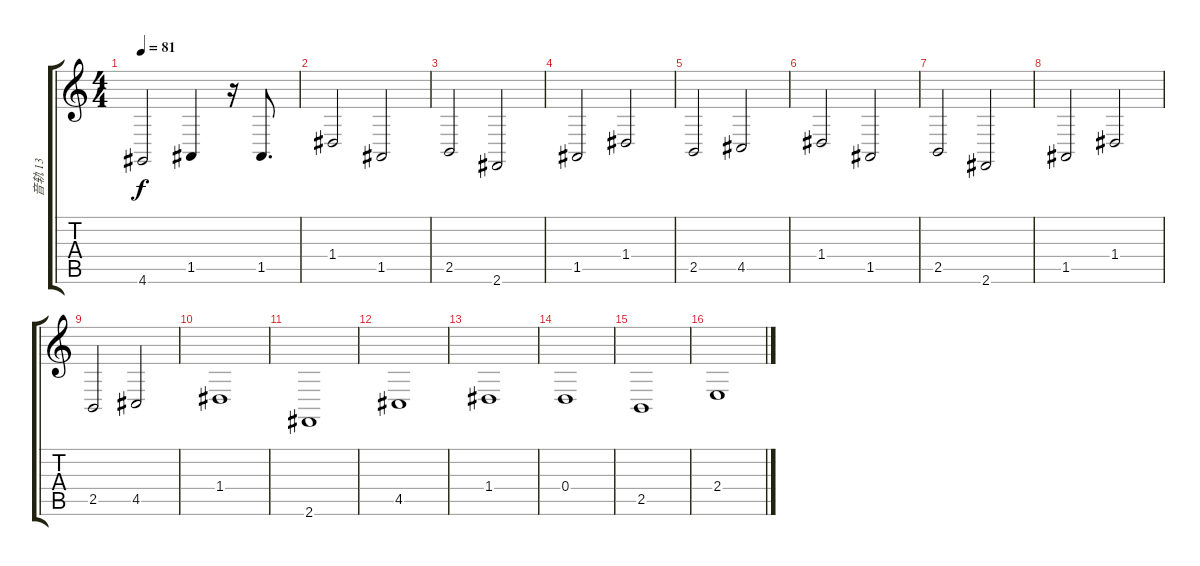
\track ("音轨 13" "音轨 13") {instrument stringensemble1}
\staff {score tabs}
\tuning (E4 B3 G3 D3 A2 E2) {hide}
\ts (4 4)
\tempo 81
\clef g2
\ks c
4.6.2{dy f} 1.5.4 r.16 1.5.8{d} |
1.4.2 1.5.2 |
2.5.2 2.6.2 |
1.5.2 1.4.2 |
2.5.2 4.5.2 |
1.4.2 1.5.2 |
2.5.2 2.6.2 |
1.5.2 1.4.2 |
2.5.2 4.5.2 |
1.4.1 |
2.6.1 |
4.5.1 |
1.4.1 |
0.4.1 |
2.5.1 |
2.4.1
